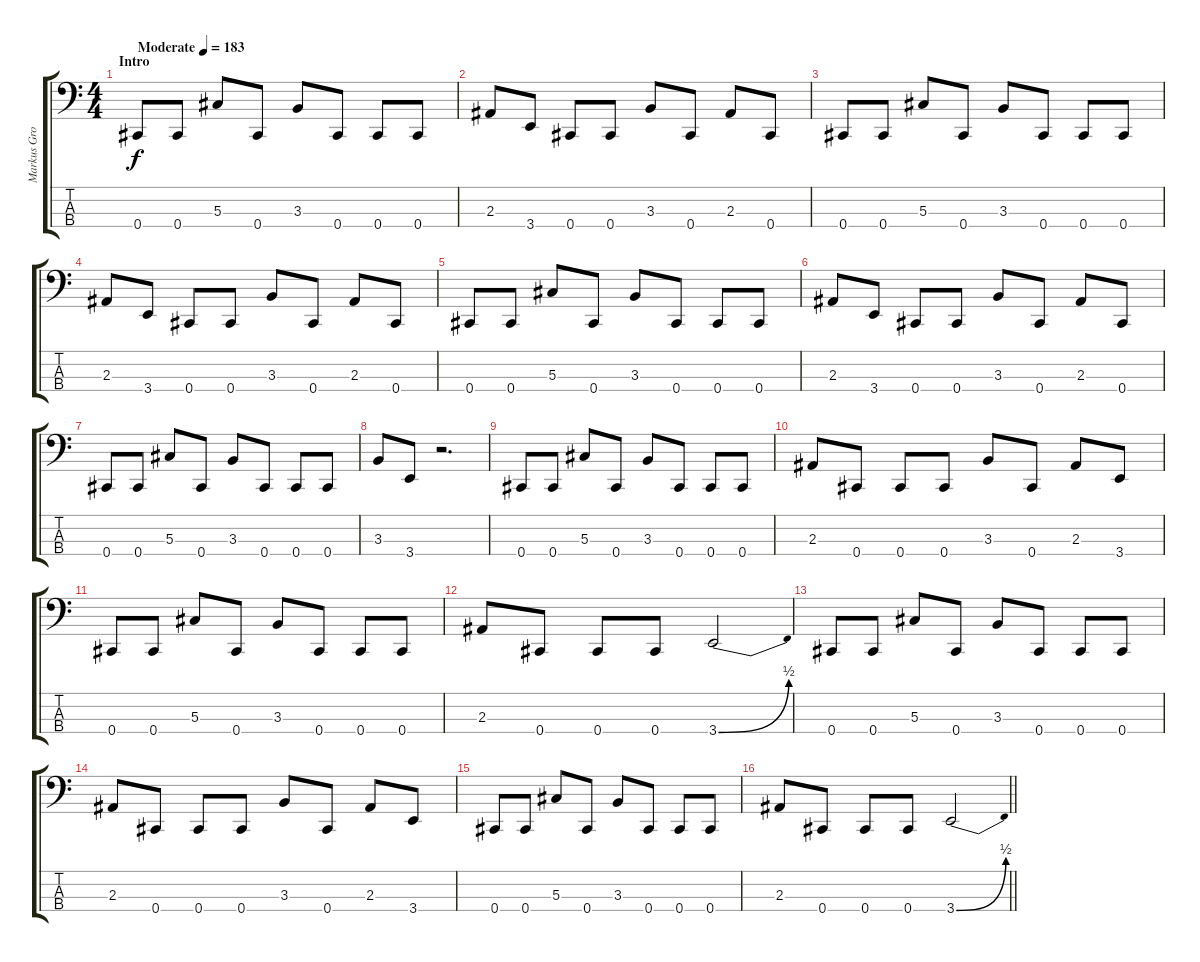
\track ("Markus Grosskopf" "Markus Gro") {instrument slapbass2}
\staff {score tabs}
\tuning (Gb2 Db2 Ab1 Db1) {hide}
\ts (4 4)
\section ("" "Intro")
\tempo (183 "Moderate")
\clef f4
\ks c
0.4.8{dy f instrument slapbass2} 0.4.8 5.3.8 0.4.8 3.3.8 0.4.8 0.4.8 0.4.8 |
2.3.8 3.4.8 0.4.8 0.4.8 3.3.8 0.4.8 2.3.8 0.4.8 |
0.4.8 0.4.8 5.3.8 0.4.8 3.3.8 0.4.8 0.4.8 0.4.8 |
2.3.8 3.4.8 0.4.8 0.4.8 3.3.8 0.4.8 2.3.8 0.4.8 |
0.4.8 0.4.8 5.3.8 0.4.8 3.3.8 0.4.8 0.4.8 0.4.8 |
2.3.8 3.4.8 0.4.8 0.4.8 3.3.8 0.4.8 2.3.8 0.4.8 |
0.4.8 0.4.8 5.3.8 0.4.8 3.3.8 0.4.8 0.4.8 0.4.8 |
3.3.8 3.4.8 r.2{d} |
0.4.8 0.4.8 5.3.8 0.4.8 3.3.8 0.4.8 0.4.8 0.4.8 |
2.3.8 0.4.8 0.4.8 0.4.8 3.3.8 0.4.8 2.3.8 3.4.8 |
0.4.8 0.4.8 5.3.8 0.4.8 3.3.8 0.4.8 0.4.8 0.4.8 |
2.3.8 0.4.8 0.4.8 0.4.8 3.4{be (bend 0 0 60 2)}.2 |
0.4.8 0.4.8 5.3.8 0.4.8 3.3.8 0.4.8 0.4.8 0.4.8 |
2.3.8 0.4.8 0.4.8 0.4.8 3.3.8 0.4.8 2.3.8 3.4.8 |
0.4.8 0.4.8 5.3.8 0.4.8 3.3.8 0.4.8 0.4.8 0.4.8 |
\barLineRight lightlight
2.3.8 0.4.8 0.4.8 0.4.8 3.4{be (bend 0 0 60 2)}.2
